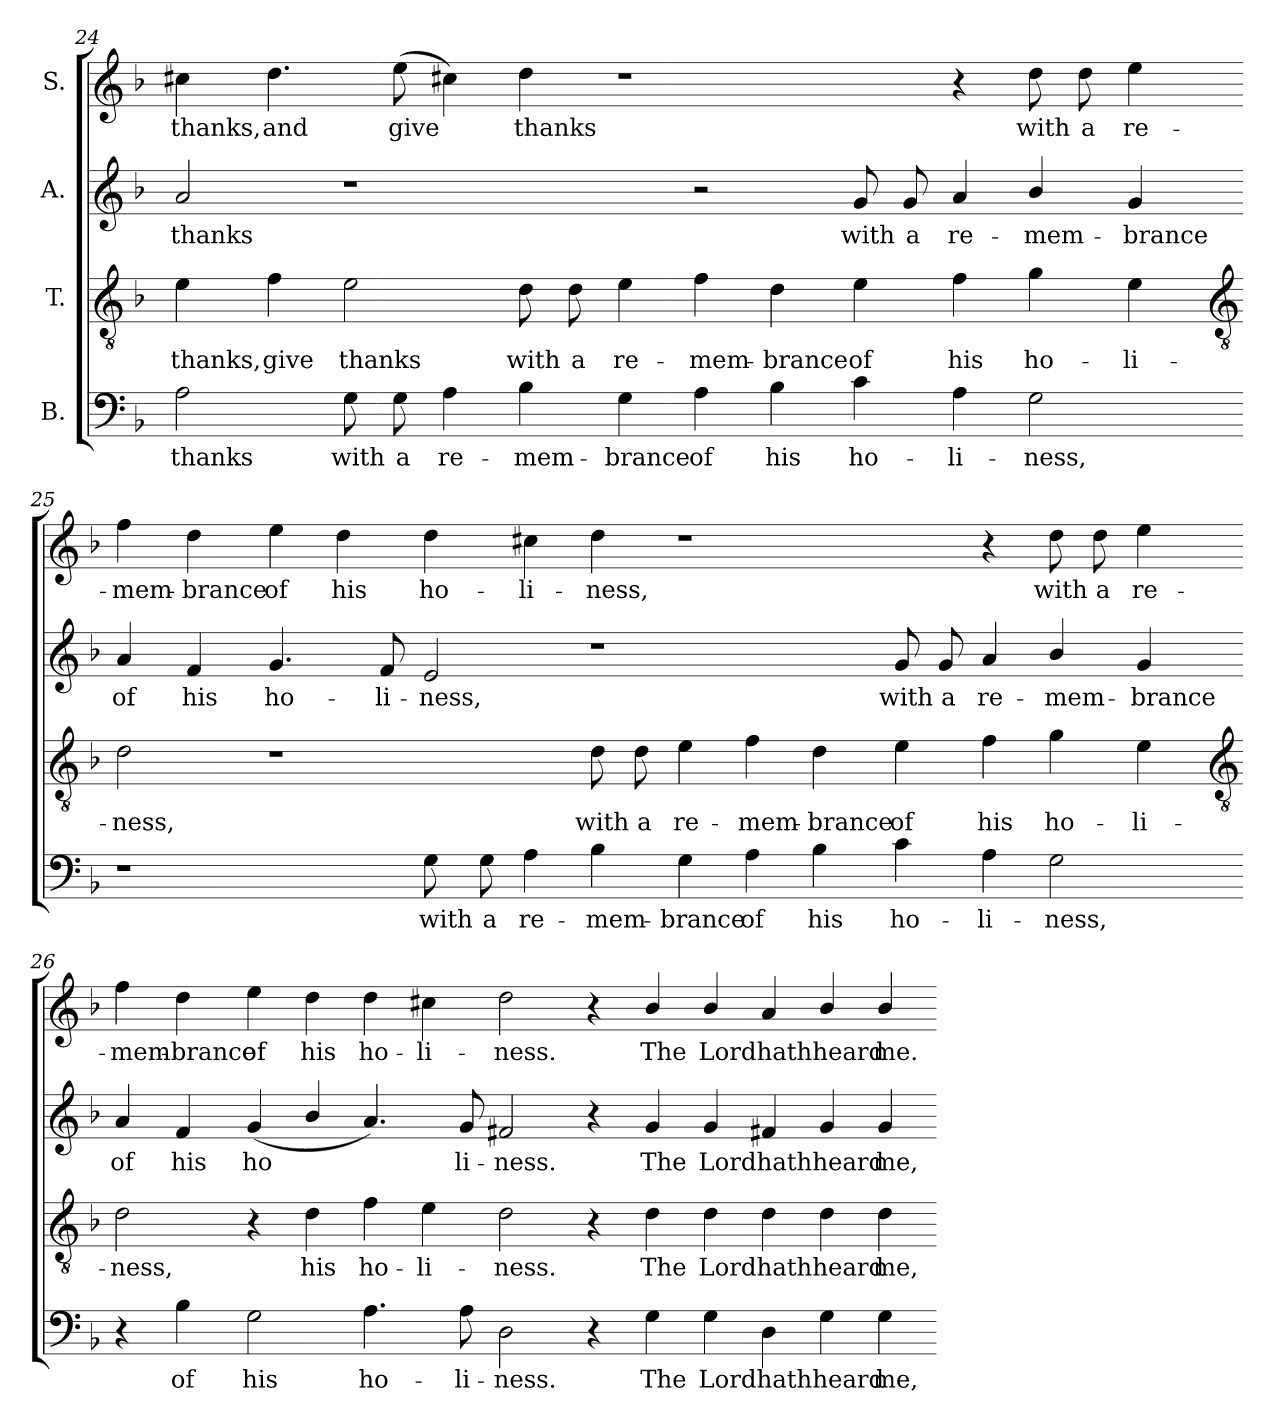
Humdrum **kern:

**kern	**text	**kern	**text	**kern	**text	**kern	**text
*part4	*part4	*part3	*part3	*part2	*part2	*part1	*part1
*staff4	*staff4	*staff3	*staff3	*staff2	*staff2	*staff1	*staff1
*I"B.	*	*I"T.	*	*I"A.	*	*I"S.	*
!!LO:LB:g=z
*clefF4	*	*clefGv2	*	*clefG2	*	*clefG2	*
*k[b-]	*	*k[b-]	*	*k[b-]	*	*k[b-]	*
*F:	*	*F:	*	*F:	*	*F:	*
=24	=24	=24	=24	=24	=24	=24	=24
!	!LO:LY:b	!	!LO:LY:b	!	!LO:LY:b	!	!LO:LY:b
2A	thanks	4e	thanks,	2a	thanks	4cc#X	thanks,
!	!	!	!LO:LY:b	!	!	!	!LO:LY:b
.	.	4f	give	.	.	4.dd	and
!	!LO:LY:b	!	!LO:LY:b	!	!	!	!
8G	with	2e	thanks	1r	.	.	.
!	!LO:LY:b	!	!	!	!	!	!LO:LY:b
8G	a	.	.	.	.	(>8ee	give
!	!LO:LY:b	!	!	!	!	!	!
4A	re-	.	.	.	.	4cc#X)	.
!	!LO:LY:b	!	!LO:LY:b	!	!	!	!LO:LY:b
4B-	-mem-	8d	with	.	.	4dd	thanks
!	!	!	!LO:LY:b	!	!	!	!
.	.	8d	a	.	.	.	.
!	!LO:LY:b	!	!LO:LY:b	!	!	!	!
4G	-brance	4e	re-	.	.	1r	.
!	!LO:LY:b	!	!LO:LY:b	!	!	!	!
4A	of	4f	-mem-	2r	.	.	.
!	!LO:LY:b	!	!LO:LY:b	!	!	!	!
4B-	his	4d	-brance	.	.	.	.
!	!LO:LY:b	!	!LO:LY:b	!	!LO:LY:b	!	!
4c	ho-	4e	of	8g	with	.	.
!	!	!	!	!	!LO:LY:b	!	!
.	.	.	.	8g	a	.	.
!	!LO:LY:b	!	!LO:LY:b	!	!LO:LY:b	!	!
4A	-li-	4f	his	4a	re-	4r	.
!	!LO:LY:b	!	!LO:LY:b	!	!LO:LY:b	!	!LO:LY:b
2G	-ness,	4g	ho-	4b-/	-mem-	8dd	with
!	!	!	!	!	!	!	!LO:LY:b
.	.	.	.	.	.	8dd	a
!	!	!	!LO:LY:b	!	!LO:LY:b	!	!LO:LY:b
.	.	4e	-li-	4g	-brance	4ee	re-
!!LO:LB:g=z
=25-	=25-	=25-	=25-	=25-	=25-	=25-	=25-
*	*	*clefGv2	*	*	*	*	*
!	!	!	!LO:LY:b	!	!LO:LY:b	!	!LO:LY:b
1r	.	2d	-ness,	4a	of	4ff	-mem-
!	!	!	!	!	!LO:LY:b	!	!LO:LY:b
.	.	.	.	4f	his	4dd	-brance
!	!	!	!	!	!LO:LY:b	!	!LO:LY:b
.	.	1r	.	4.g	ho-	4ee	of
!	!	!	!	!	!	!	!LO:LY:b
.	.	.	.	.	.	4dd	his
!	!	!	!	!	!LO:LY:b	!	!
.	.	.	.	8f	-li-	.	.
!	!LO:LY:b	!	!	!	!LO:LY:b	!	!LO:LY:b
8G	with	.	.	2e	-ness,	4dd	ho-
!	!LO:LY:b	!	!	!	!	!	!
8G	a	.	.	.	.	.	.
!	!LO:LY:b	!	!	!	!	!	!LO:LY:b
4A	re-	.	.	.	.	4cc#X	-li-
!	!LO:LY:b	!	!LO:LY:b	!	!	!	!LO:LY:b
4B-	-mem-	8d	with	1r	.	4dd	-ness,
!	!	!	!LO:LY:b	!	!	!	!
.	.	8d	a	.	.	.	.
!	!LO:LY:b	!	!LO:LY:b	!	!	!	!
4G	-brance	4e	re-	.	.	1r	.
!	!LO:LY:b	!	!LO:LY:b	!	!	!	!
4A	of	4f	-mem-	.	.	.	.
!	!LO:LY:b	!	!LO:LY:b	!	!	!	!
4B-	his	4d	-brance	.	.	.	.
!	!LO:LY:b	!	!LO:LY:b	!	!LO:LY:b	!	!
4c	ho-	4e	of	8g	with	.	.
!	!	!	!	!	!LO:LY:b	!	!
.	.	.	.	8g	a	.	.
!	!LO:LY:b	!	!LO:LY:b	!	!LO:LY:b	!	!
4A	-li-	4f	his	4a	re-	4r	.
!	!LO:LY:b	!	!LO:LY:b	!	!LO:LY:b	!	!LO:LY:b
2G	-ness,	4g	ho-	4b-/	-mem-	8dd	with
!	!	!	!	!	!	!	!LO:LY:b
.	.	.	.	.	.	8dd	a
!	!	!	!LO:LY:b	!	!LO:LY:b	!	!LO:LY:b
.	.	4e	-li-	4g	-brance	4ee	re-
!!LO:LB:g=z
=26-	=26-	=26-	=26-	=26-	=26-	=26-	=26-
*	*	*clefGv2	*	*	*	*	*
!	!	!	!LO:LY:b	!	!LO:LY:b	!	!LO:LY:b
4r	.	2d	-ness,	4a	of	4ff	-mem-
!	!LO:LY:b	!	!	!	!LO:LY:b	!	!LO:LY:b
4B-	of	.	.	4f	his	4dd	-brance
!	!LO:LY:b	!	!	!	!LO:LY:b	!	!LO:LY:b
2G	his	4r	.	(<4g	ho	4ee	of
!	!	!	!LO:LY:b	!	!	!	!LO:LY:b
.	.	4d	his	4b-/	.	4dd	his
!	!LO:LY:b	!	!LO:LY:b	!	!	!	!LO:LY:b
4.A	ho-	4f	ho-	4.a)	.	4dd	ho-
!	!	!	!LO:LY:b	!	!	!	!LO:LY:b
.	.	4e	-li-	.	.	4cc#X	-li-
!	!LO:LY:b	!	!	!	!LO:LY:b	!	!
8A	-li-	.	.	8g	li-	.	.
!	!LO:LY:b	!	!LO:LY:b	!	!LO:LY:b	!	!LO:LY:b
2D	-ness.	2d	-ness.	2f#X	-ness.	2dd	-ness.
4r	.	4r	.	4r	.	4r	.
!	!LO:LY:b	!	!LO:LY:b	!	!LO:LY:b	!	!LO:LY:b
4G	The	4d	The	4g	The	4b-/	The
!	!LO:LY:b	!	!LO:LY:b	!	!LO:LY:b	!	!LO:LY:b
4G	Lord	4d	Lord	4g	Lord	4b-/	Lord
!	!LO:LY:b	!	!LO:LY:b	!	!LO:LY:b	!	!LO:LY:b
4D	hath	4d	hath	4f#X	hath	4a/	hath
!	!LO:LY:b	!	!LO:LY:b	!	!LO:LY:b	!	!LO:LY:b
4G	heard	4d	heard	4g	heard	4b-/	heard
!	!LO:LY:b	!	!LO:LY:b	!	!LO:LY:b	!	!LO:LY:b
4G	me,	4d	me,	4g	me,	4b-/	me.
=-	=-	=-	=-	=-	=-	=-	=-
*-	*-	*-	*-	*-	*-	*-	*-
